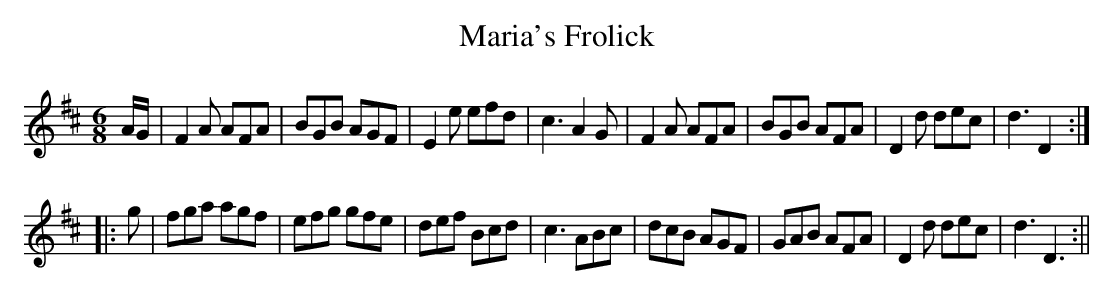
X:1
T:Maria's Frolick
M:6/8
L:1/8
K:D
A/G/|F2A AFA|BGB AGF|E2e efd|c3 A2G|F2A AFA|BGB AFA|D2d dec|d3 D2:|
|:g|fga agf|efg gfe|def Bcd|c3 ABc|dcB AGF|GAB AFA|D2d dec|d3 D3:||
